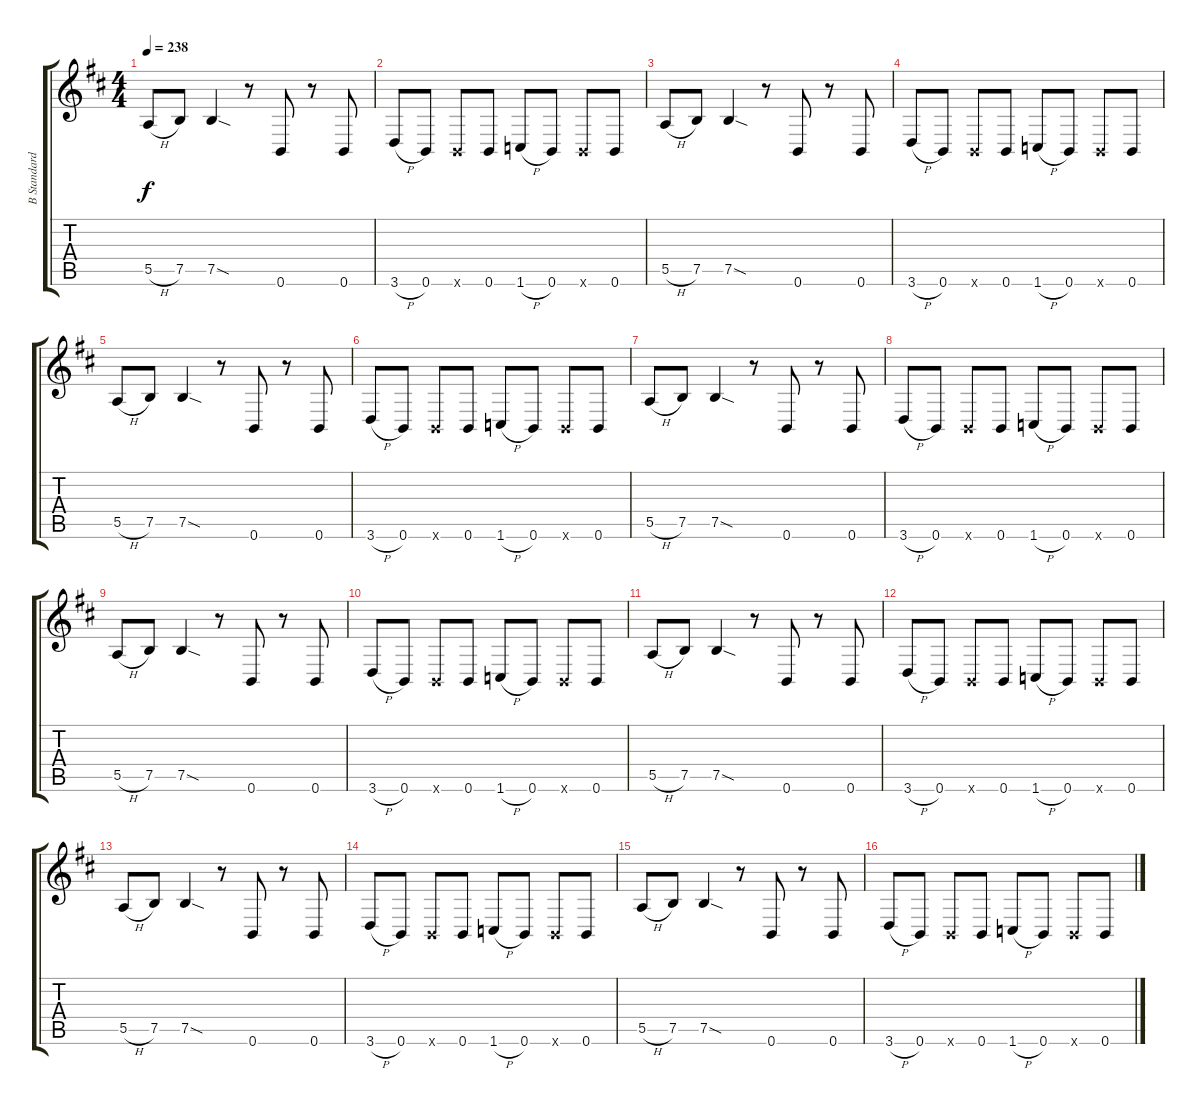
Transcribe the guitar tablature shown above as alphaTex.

\track ("B Standard Tuning Distortion" "B Standard") {instrument distortionguitar}
\staff {score tabs}
\tuning (B3 Gb3 D3 A2 E2 B1) {hide}
\ts (4 4)
\tempo 238
\clef g2
\ks d
5.5{h}.8{dy f} 7.5.8 7.5{sod}.4 r.8 0.6.8 r.8 0.6.8 |
3.6{h}.8 0.6.8 0.6{x}.8 0.6.8 1.6{h}.8 0.6.8 0.6{x}.8 0.6.8 |
5.5{h}.8 7.5.8 7.5{sod}.4 r.8 0.6.8 r.8 0.6.8 |
3.6{h}.8 0.6.8 0.6{x}.8 0.6.8 1.6{h}.8 0.6.8 0.6{x}.8 0.6.8 |
5.5{h}.8 7.5.8 7.5{sod}.4 r.8 0.6.8 r.8 0.6.8 |
3.6{h}.8 0.6.8 0.6{x}.8 0.6.8 1.6{h}.8 0.6.8 0.6{x}.8 0.6.8 |
5.5{h}.8 7.5.8 7.5{sod}.4 r.8 0.6.8 r.8 0.6.8 |
3.6{h}.8 0.6.8 0.6{x}.8 0.6.8 1.6{h}.8 0.6.8 0.6{x}.8 0.6.8 |
5.5{h}.8 7.5.8 7.5{sod}.4 r.8 0.6.8 r.8 0.6.8 |
3.6{h}.8 0.6.8 0.6{x}.8 0.6.8 1.6{h}.8 0.6.8 0.6{x}.8 0.6.8 |
5.5{h}.8 7.5.8 7.5{sod}.4 r.8 0.6.8 r.8 0.6.8 |
3.6{h}.8 0.6.8 0.6{x}.8 0.6.8 1.6{h}.8 0.6.8 0.6{x}.8 0.6.8 |
5.5{h}.8 7.5.8 7.5{sod}.4 r.8 0.6.8 r.8 0.6.8 |
3.6{h}.8 0.6.8 0.6{x}.8 0.6.8 1.6{h}.8 0.6.8 0.6{x}.8 0.6.8 |
5.5{h}.8 7.5.8 7.5{sod}.4 r.8 0.6.8 r.8 0.6.8 |
3.6{h}.8 0.6.8 0.6{x}.8 0.6.8 1.6{h}.8 0.6.8 0.6{x}.8 0.6.8
